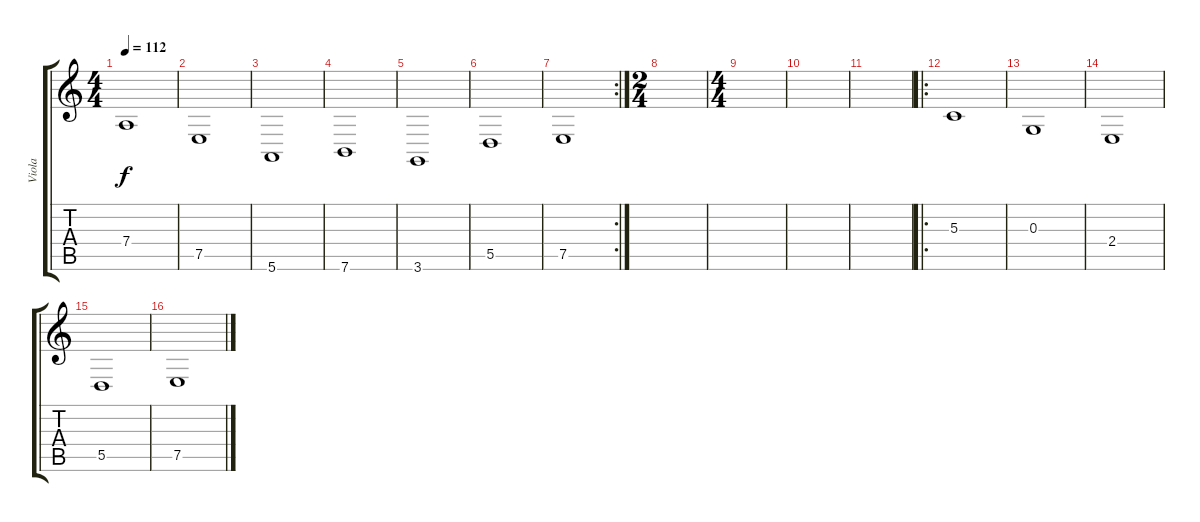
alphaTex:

\track ("Viola" "Viola") {instrument viola}
\staff {score tabs}
\tuning (E4 B3 G3 D3 A2 E2) {hide}
\ts (4 4)
\tempo 112
\clef g2
\ks c
7.4.1{dy f} |
7.5.1 |
5.6.1 |
7.6.1 |
3.6.1 |
5.5.1 |
\rc 2
7.5.1 |
\ts (2 4)
|
\ts (4 4)
|
|
|
\ro
5.3.1 |
0.3.1 |
2.4.1 |
5.5.1 |
7.5.1
